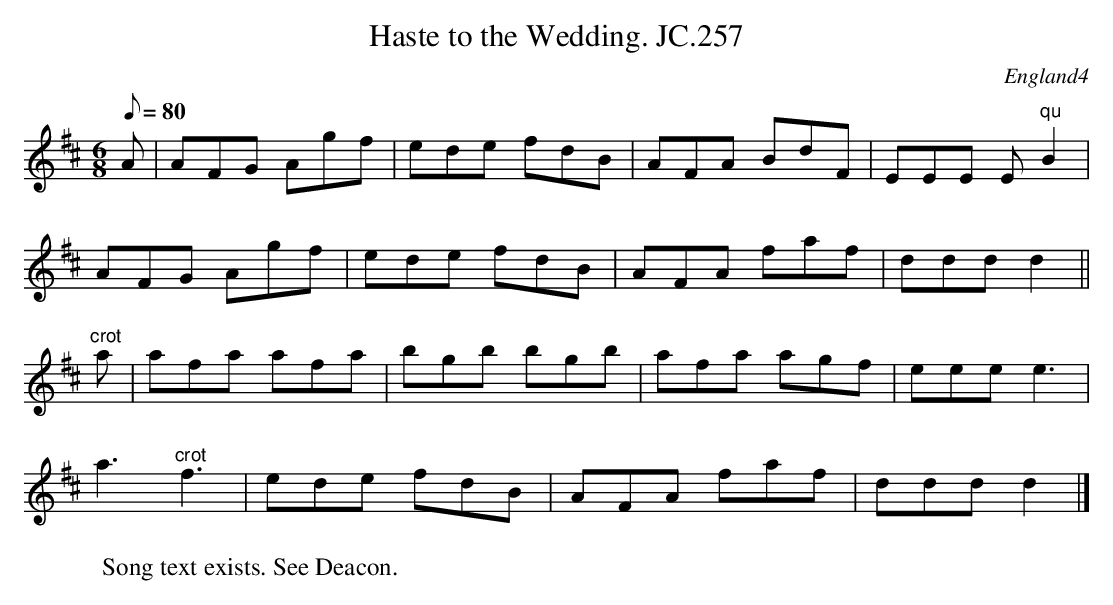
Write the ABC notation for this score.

X:1
T:Haste to the Wedding. JC.257
M:6/8
L:1/8
Q:80
O:England4
K:D
A|AFG Agf|ede fdB|AFA BdF|EEE E"qu"B2|!AFG Agf|
ede fdB|AFA faf|dddd2||!"crot"a|afa afa|bgb bgb|
afa agf|eeee3|!a3"crot"f3|ede fdB|AFA faf|dddd2|]
W:Song text exists. See Deacon.
